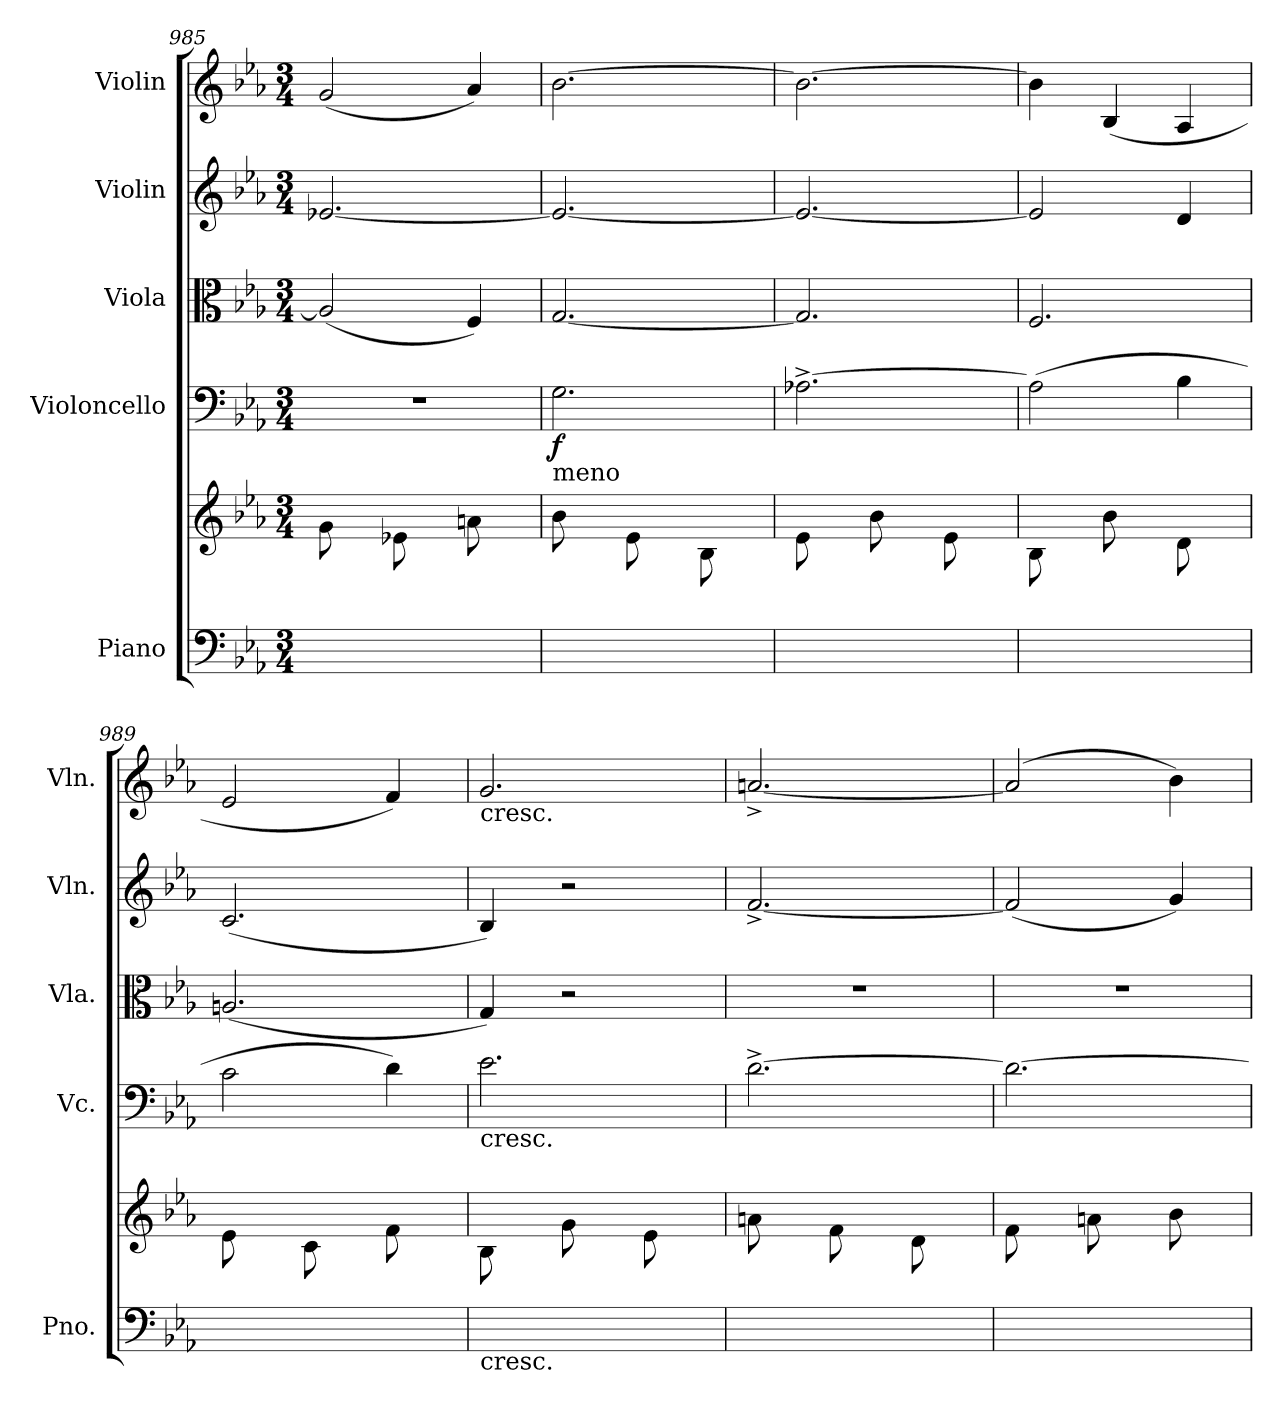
**kern	**kern	**kern	**dynam	**kern	**kern	**kern
*part5	*part5	*part4	*part4	*part3	*part2	*part1
*staff6	*staff5	*staff4	*staff4	*staff3	*staff2	*staff1
*I"Piano	*	*I"Violoncello	*	*I"Viola	*I"Violin	*I"Violin
*I'Pno.	*	*I'Vc.	*	*I'Vla.	*I'Vln.	*I'Vln.
*clefF4	*clefG2	*clefF4	*	*clefC3	*clefG2	*clefG2
*k[b-e-a-]	*k[b-e-a-]	*k[b-e-a-]	*	*k[b-e-a-]	*k[b-e-a-]	*k[b-e-a-]
*M3/4	*M3/4	*M3/4	*	*M3/4	*M3/4	*M3/4
=985	=985	=985	=985	=985	=985	=985
*	*^	*	*	*	*	*
8ryy	2.ryy	8g\L	2.r	.	(2A/]	[2.e-X/	(2g/
8G/	.	8ryy	.	.	.	.	.
8ryy	.	8e-X\	.	.	.	.	.
8E-/	.	8ryy	.	.	.	.	.
8ryy	.	8an\	.	.	4F/)	.	4a-/)
8An/J	.	8ryy	.	.	.	.	.
=986	=986	=986	=986	=986	=986	=986	=986
!	!	!	!LO:TX:b:t=meno	!	!	!	!
!	!	!	!	!LO:DY:b	!	!	!
8ryy	2.ryy	8b-\L	2.G\	f	[2.G/	2.e-/_	[2.b-\
8B-/	.	8ryy	.	.	.	.	.
8ryy	.	8e-\	.	.	.	.	.
8E-/	.	8ryy	.	.	.	.	.
8ryy	.	8B-\	.	.	.	.	.
8BB-/J	.	8ryy	.	.	.	.	.
!!LO:LB:g=z
=987	=987	=987	=987	=987	=987	=987	=987
8ryy	2.ryy	8e-\L	[2.A-X^\	.	2.G/]	2.e-/_	2.b-\_
8E-/	.	8ryy	.	.	.	.	.
8ryy	.	8b-\	.	.	.	.	.
8B-/	.	8ryy	.	.	.	.	.
8ryy	.	8e-\	.	.	.	.	.
8E-/J	.	8ryy	.	.	.	.	.
=988	=988	=988	=988	=988	=988	=988	=988
8ryy	2.ryy	8B-\L	(2A-\]	.	2.F/	2e-/]	4b-\]
8BB-/	.	8ryy	.	.	.	.	.
8ryy	.	8b-\	.	.	.	.	(4B-/
8B-/	.	8ryy	.	.	.	.	.
8ryy	.	8d\	4B-\	.	.	4d/	4A-/
8D/J	.	8ryy	.	.	.	.	.
=989	=989	=989	=989	=989	=989	=989	=989
8ryy	2.ryy	8e-\L	2c\	.	(2.An/	(2.c/	2e-/
8E-/	.	8ryy	.	.	.	.	.
8ryy	.	8c\	.	.	.	.	.
8C/	.	8ryy	.	.	.	.	.
8ryy	.	8f\	4d\)	.	.	.	4f/)
8F/J	.	8ryy	.	.	.	.	.
=990	=990	=990	=990	=990	=990	=990	=990
!	!	!	!	!	!	!	!LO:TX:b:t=cresc.
!	!	!	!LO:TX:b:t=cresc.	!	!	!	!
!LO:TX:b:t=cresc.	!	!	!	!	!	!	!
8ryy	2.ryy	8B-\L	2.e-\	.	4G/)	4B-/)	2.g/
8BB-/	.	8ryy	.	.	.	.	.
8ryy	.	8g\	.	.	2r	2r	.
8G/	.	8ryy	.	.	.	.	.
8ryy	.	8e-\	.	.	.	.	.
8E-/J	.	8ryy	.	.	.	.	.
=991	=991	=991	=991	=991	=991	=991	=991
8ryy	2.ryy	8an\L	[2.d^\	.	2.r	[2.f^/	[2.an^/
8An/	.	8ryy	.	.	.	.	.
8ryy	.	8f\	.	.	.	.	.
8F/	.	8ryy	.	.	.	.	.
8ryy	.	8d\	.	.	.	.	.
8D/J	.	8ryy	.	.	.	.	.
!!LO:PB:g=z
=992	=992	=992	=992	=992	=992	=992	=992
8ryy	2.ryy	8f\L	2.d\_	.	2.r	(2f/]	(2a/]
8F/	.	8ryy	.	.	.	.	.
8ryy	.	8an\	.	.	.	.	.
8An/	.	8ryy	.	.	.	.	.
8ryy	.	8b-\	.	.	.	4g/)	4b-\)
8B-/J	.	8ryy	.	.	.	.	.
*	*v	*v	*	*	*	*	*
=	=	=	=	=	=	=
*-	*-	*-	*-	*-	*-	*-
